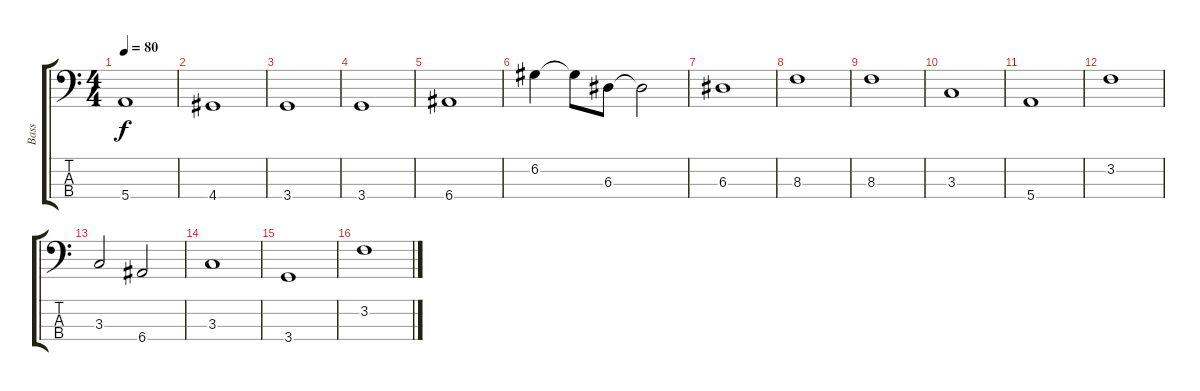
\track ("Bass" "Bass") {instrument electricbassfinger}
\staff {score tabs}
\tuning (G2 D2 A1 E1) {hide}
\ts (4 4)
\tempo 80
\clef f4
\ks c
5.4.1{dy f} |
4.4.1 |
3.4.1 |
3.4.1 |
6.4.1 |
6.2.4 6.2{t}.8 6.3.8 6.3{t}.2 |
6.3.1 |
8.3.1 |
8.3.1 |
3.3.1 |
5.4.1 |
3.2.1 |
3.3.2 6.4.2 |
3.3.1 |
3.4.1 |
3.2.1
